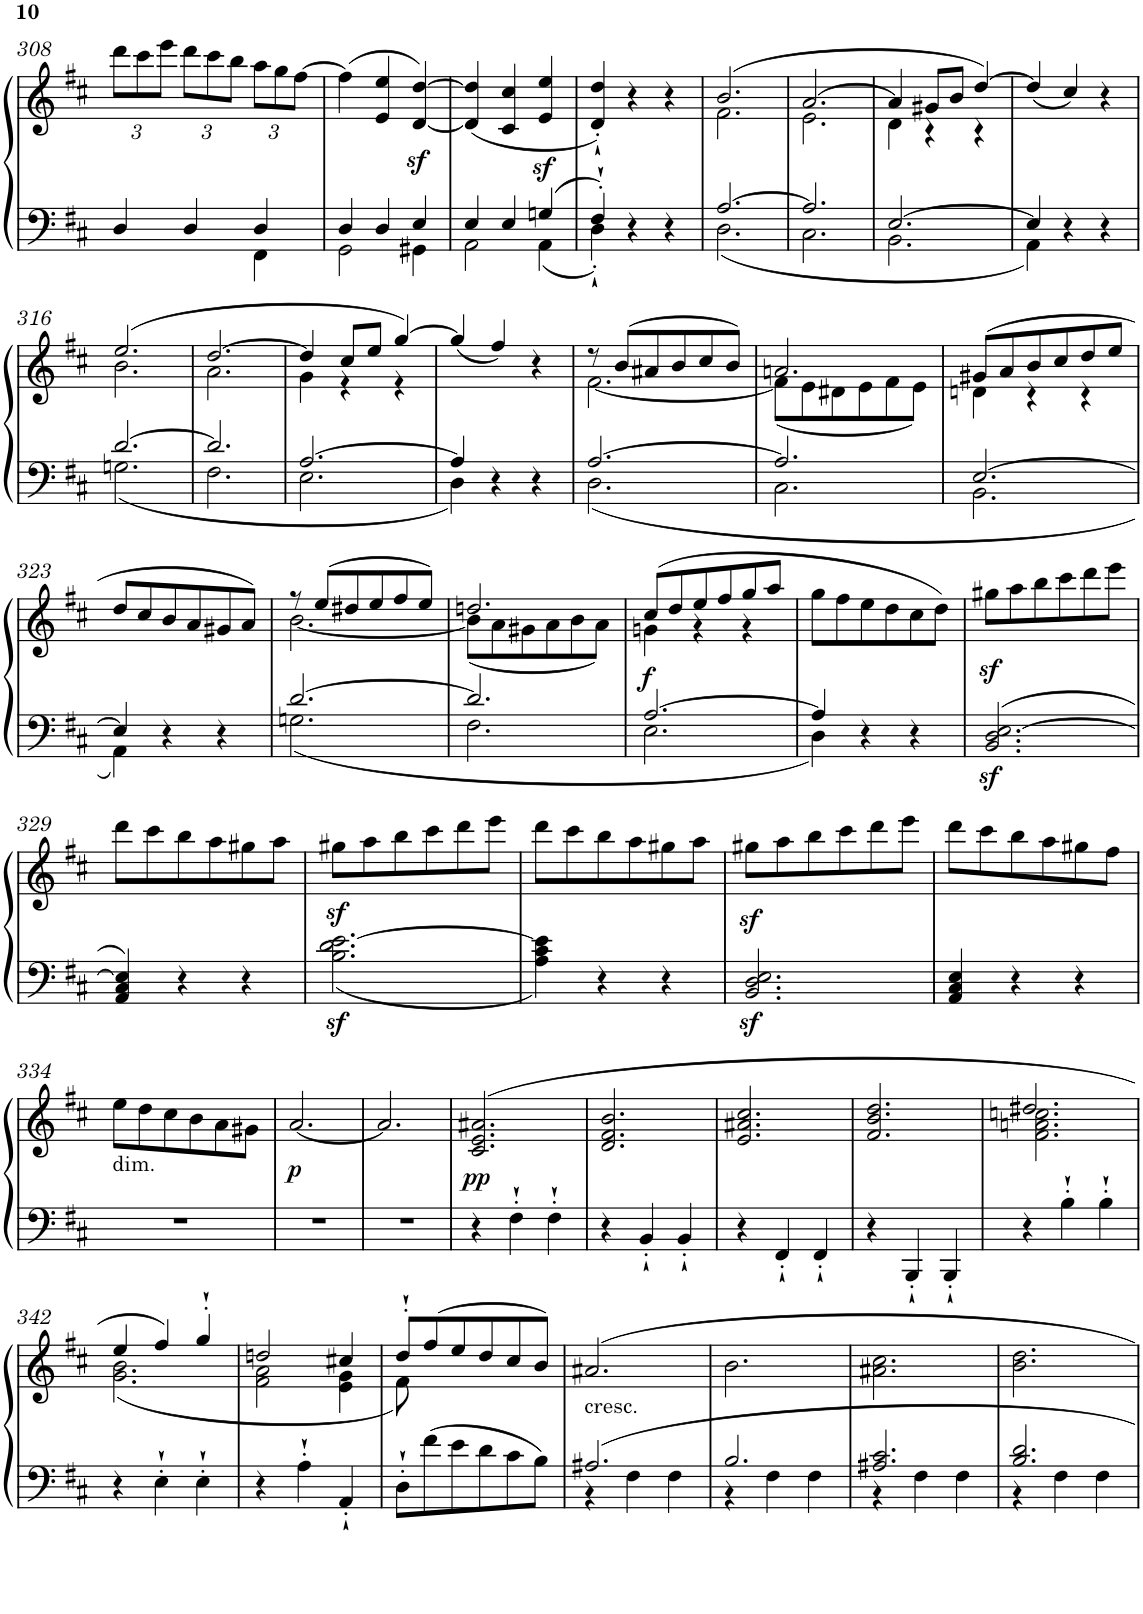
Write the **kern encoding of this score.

**kern	**kern	**dynam
*part1	*part1	*part1
*staff2	*staff1	*staff1/2
*I"Piano	*	*
*I'Pno	*	*
!!LO:PB:g=z
*clefF4	*clefG2	*
*k[f#c#]	*k[f#c#]	*
*D:	*D:	*
*M3/4	*M3/4	*
=308	=308	=308
*^	*	*
*	*	*Xbrackettup	*
4D/	2ryy	12ddd\L	.
.	.	12ccc#\	.
.	.	12eee\J	.
4D/	.	12ddd\L	.
.	.	12ccc#\	.
.	.	12bb\J	.
4D/	4FF#\	12aa\L	.
.	.	12gg\	.
.	.	[12ff#\J	.
=309	=309	=309	=309
4D/	2GG\	(>4ff#\]	.
4D/	.	4e/ 4ee/	.
4E/	4GG#X\	[4d/z< [4dd/z<)	.
=310	=310	=310	=310
4E/	2AA\	(<4d/] 4dd/]	.
4E/	.	4c#/ 4cc#/	.
4Gn/	4AA\	4e/z< 4ee/z<	.
=311	=311	=311	=311
4F#'`/	4D'`\	4d/'` 4dd/'`)	.
4r	2ryy	4r	.
4r	.	4r	.
=312	=312	=312	=312
*	*	*^	*
[2.A/	2.D\	(>2.b/	2.f#\	.
=313	=313	=313	=313	=313
2.A/]	2.C#\	[2.a/	2.e\	.
=314	=314	=314	=314	=314
[2.E/	2.BB\	4a/]	4d\	.
.	.	8g#X/L	4r	.
.	.	8b/J	.	.
.	.	[4dd/)	4r	.
*	*	*v	*v	*
=315	=315	=315	=315
4E/]	4AA\	(<4dd/]	.
4r	2ryy	4cc#/)	.
4r	.	4r	.
!!LO:LB:g=z
=316	=316	=316	=316
*	*	*^	*
[2.d/	2.Gn\	(>2.ee/	2.b\	.
=317	=317	=317	=317	=317
2.d/]	2.F#\	[2.dd/	2.a\	.
=318	=318	=318	=318	=318
[2.A/	2.E\	4dd/]	4g\	.
.	.	8cc#/L	4r	.
.	.	8ee/J	.	.
.	.	[4gg/)	4r	.
*	*	*v	*v	*
=319	=319	=319	=319
4A/]	4D\	(<4gg/]	.
4r	2ryy	4ff#/)	.
4r	.	4r	.
=320	=320	=320	=320
*	*	*^	*
[2.A/	2.D\	8r	[2.f#\	.
.	.	(>8b/L	.	.
.	.	8a#X/	.	.
.	.	8b/	.	.
.	.	8cc#/	.	.
.	.	8b/J)	.	.
=321	=321	=321	=321	=321
2.A/]	2.C#\	2.an/	(<8f#\L]	.
.	.	.	8e\	.
.	.	.	8d#X\	.
.	.	.	8e\	.
.	.	.	8f#\	.
.	.	.	8e\J)	.
=322	=322	=322	=322	=322
[2.E/	2.BB\	(>8g#X/L	4dn\	.
.	.	8a/	.	.
.	.	8b/	4r	.
.	.	8cc#/	.	.
.	.	8dd/	4r	.
.	.	8ee/J	.	.
*	*	*v	*v	*
!!LO:LB:g=z
=323	=323	=323	=323
4E/]	4AA\	8dd/L	.
.	.	8cc#/	.
4r	2ryy	8b/	.
.	.	8a/	.
4r	.	8g#X/	.
.	.	8a/J)	.
=324	=324	=324	=324
*	*	*^	*
[2.d/	2.Gn\	8r	[2.b\	.
.	.	(>8ee/L	.	.
.	.	8dd#X/	.	.
.	.	8ee/	.	.
.	.	8ff#/	.	.
.	.	8ee/J)	.	.
=325	=325	=325	=325	=325
2.d/]	2.F#\	2.ddn/	(<8b\L]	.
.	.	.	8a\	.
.	.	.	8g#X\	.
.	.	.	8a\	.
.	.	.	8b\	.
.	.	.	8a\J)	.
=326	=326	=326	=326	=326
!	!	!	!	!LO:DY:b
[2.A/	2.E\	(>8cc#/L	4gn\	f
.	.	8dd/	.	.
.	.	8ee/	4r	.
.	.	8ff#/	.	.
.	.	8gg/	4r	.
.	.	8aa/J	.	.
*	*	*v	*v	*
=327	=327	=327	=327
4A/]	4D\	8gg\L	.
.	.	8ff#\	.
4r	2ryy	8ee\	.
.	.	8dd\	.
4r	.	8cc#\	.
.	.	8dd\J)	.
*v	*v	*	*
=328	=328	=328
2.BB/z< 2.D/z< [2.E/z<	8gg#Xz<\L	.
.	8aa\	.
.	8bb\	.
.	8ccc#\	.
.	8ddd\	.
.	8eee\J	.
!!LO:LB:g=z
=329	=329	=329
4AA/ 4C#/ 4E/]	8ddd\L	.
.	8ccc#\	.
4r	8bb\	.
.	8aa\	.
4r	8gg#X\	.
.	8aa\J	.
=330	=330	=330
2.B\z< 2.d\z< [2.e\z<	8gg#Xz<\L	.
.	8aa\	.
.	8bb\	.
.	8ccc#\	.
.	8ddd\	.
.	8eee\J	.
=331	=331	=331
4A\ 4c#\ 4e\]	8ddd\L	.
.	8ccc#\	.
4r	8bb\	.
.	8aa\	.
4r	8gg#X\	.
.	8aa\J	.
=332	=332	=332
2.BB/z< 2.D/z< 2.E/z<	8gg#Xz<\L	.
.	8aa\	.
.	8bb\	.
.	8ccc#\	.
.	8ddd\	.
.	8eee\J	.
=333	=333	=333
4AA/ 4C#/ 4E/	8ddd\L	.
.	8ccc#\	.
4r	8bb\	.
.	8aa\	.
4r	8gg#X\	.
.	8ff#\J	.
!!LO:LB:g=z
=334	=334	=334
!	!LO:TX:b:t=dim.	!
2.r	8ee\L	.
.	8dd\	.
.	8cc#\	.
.	8b\	.
.	8a\	.
.	8g#X\J	.
=335	=335	=335
!	!	!LO:DY:b
2.r	[2.a/	p
=336	=336	=336
2.r	2.a/]	.
=337	=337	=337
!	!	!LO:DY:b
4r	(>2.c#/ 2.e/ 2.a#X/	pp
4F#'`\	.	.
4F#'`\	.	.
=338	=338	=338
4r	2.d/ 2.f#/ 2.b/	.
4BB'`/	.	.
4BB'`/	.	.
=339	=339	=339
4r	2.e/ 2.a#X/ 2.cc#/	.
4FF#'`/	.	.
4FF#'`/	.	.
=340	=340	=340
4r	2.f#/ 2.b/ 2.dd/	.
4BBB'`/	.	.
4BBB'`/	.	.
=341	=341	=341
*	*^	*
4r	2.dd#X/	2.f#\ 2.an\ 2.ccn\	.
4B'`\	.	.	.
4B'`\	.	.	.
!!LO:LB:g=z	!!
=342	=342	=342	=342
4r	4ee/	(<2.g\ 2.b\	.
4E'`\	4ff#/)	.	.
4E'`\	4gg'`/	.	.
=343	=343	=343	=343
4r	2ddn/	2f#\ 2a\	.
4A'`\	.	.	.
4AA'`/	4cc#X/	4e\ 4g\	.
=344	=344	=344	=344
8D'`\L	8dd'`/L	8f#\)	.
8f#\	(>8ff#/	2ryy	.
8e\	8ee/	.	.
8d\	8dd/	.	.
8c#\	8cc#/	.	.
8B\J	8b/J)	8ryy	.
=345	=345	=345	=345
*^	*	*	*
!	!	!LO:TX:b:t=cresc.	!	!
*	*	*v	*v	*
2.A#X/	4r	2.a#X/	.
.	4F#\	.	.
.	4F#\	.	.
=346	=346	=346	=346
2.B/	4r	2.b\	.
.	4F#\	.	.
.	4F#\	.	.
=347	=347	=347	=347
2.A#X/ 2.c#/	4r	2.a#X\ 2.cc#\	.
.	4F#\	.	.
.	4F#\	.	.
=348	=348	=348	=348
2.B/ 2.d/	4r	2.b\ 2.dd\	.
.	4F#\	.	.
.	4F#\	.	.
*v	*v	*	*
=	=	=
*-	*-	*-
